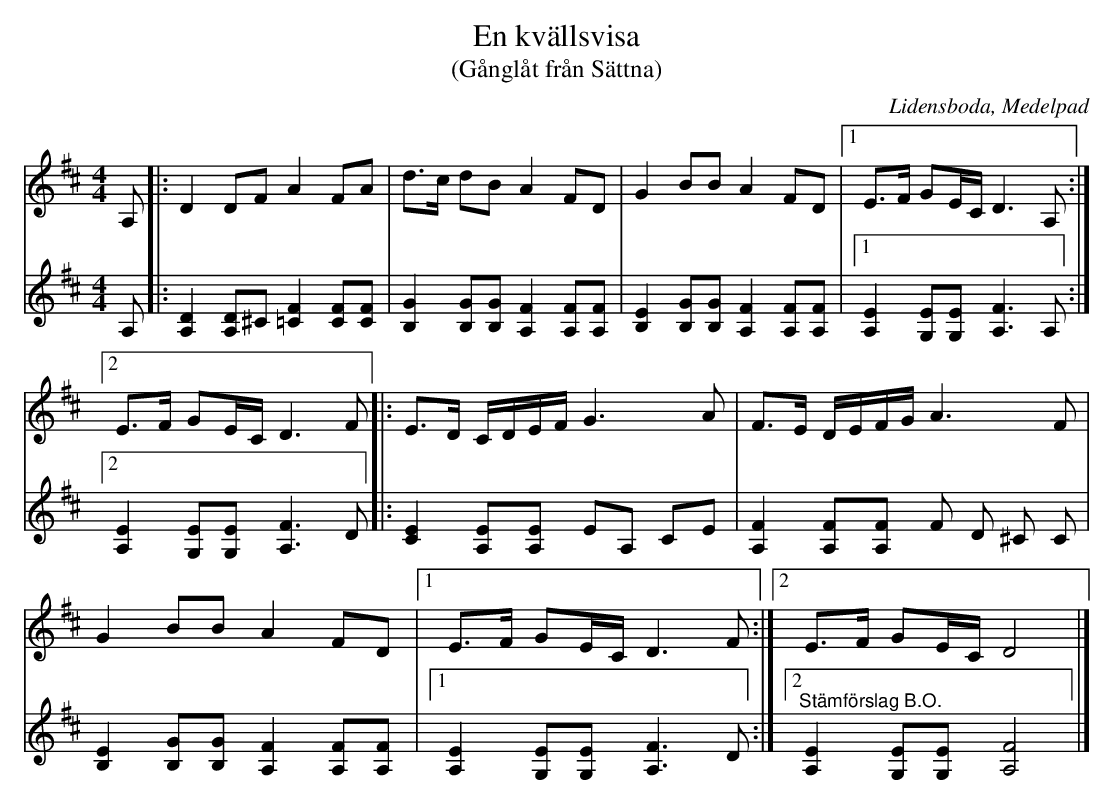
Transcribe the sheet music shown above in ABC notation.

X:1
T:En kvällsvisa
T:(Gånglåt från Sättna)
O:Lidensboda, Medelpad
L:1/8
M:4/4
K:D
V:1
A, |: D2 DF A2 FA | d>c dB A2 FD | G2 BB A2 FD |1 E>F GE/C/ D3 A, :|2
 E>F GE/C/ D3 F |: E>D C/D/E/F/ G3 A | F>E D/E/F/G/ A3 F |
 G2 BB A2 FD |1 E>F GE/C/ D3 F :|2 E>F GE/C/ D4 |]
V:2
A, |: [A,D]2 [A,D]^C [=CF]2 [CF][CF] | [B,G]2 [B,G][B,G] [A,F]2 [A,F][A,F] | [B,E]2 [B,G][B,G] [A,F]2 [A,F][A,F] |1 [A,E]2 [G,E][G,E] [A,F]3 A, :|2
 [A,E]2 [G,E][G,E] [A,F]3 D |: [CE]2 [A,E][A,E] EA, CE | [A,F]2 [A,F][A,F] F D ^C C |
  [B,E]2 [B,G][B,G] [A,F]2 [A,F][A,F] |1 [A,E]2 [G,E][G,E] [A,F]3 D :|2"^Stämförslag B.O." [A,E]2 [G,E][G,E] [A,F]4 |]
